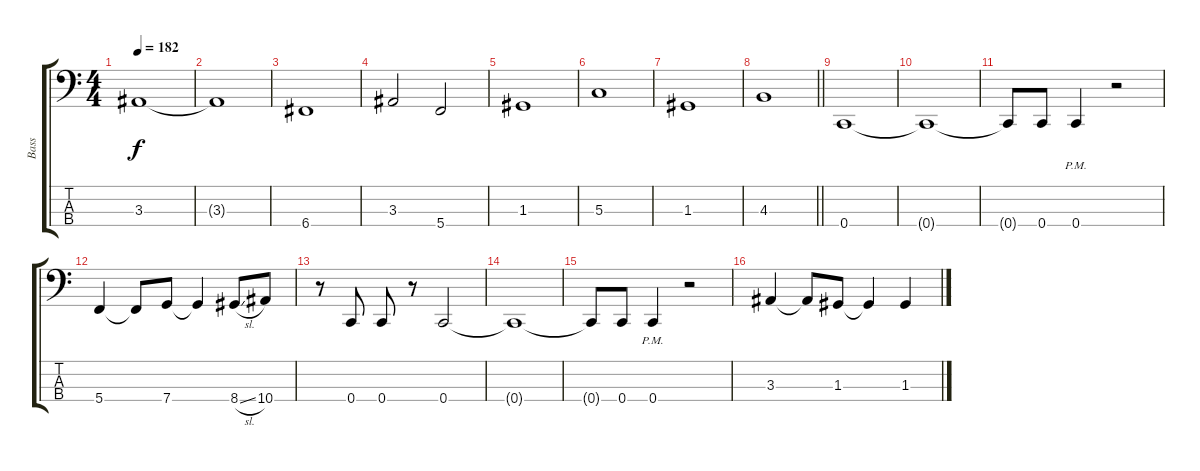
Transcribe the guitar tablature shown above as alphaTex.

\track ("Bass" "Bass") {instrument slapbass1}
\staff {score tabs}
\tuning (F2 C2 G1 C1) {hide}
\ts (4 4)
\tempo 182
\clef f4
\ks c
3.3.1{dy f} |
3.3{t}.1 |
6.4.1 |
3.3.2 5.4.2 |
1.3.1 |
5.3.1 |
1.3.1 |
\barLineRight lightlight
4.3.1 |
0.4.1{volume 16 balance 8 instrument slapbass1} |
0.4{t}.1 |
0.4{t}.8 0.4.8 0.4{pm}.4 r.2 |
5.4.4 5.4{t}.8 7.4.8 7.4{t}.4 8.4{sl}.8 10.4.8 |
r.8 0.4.8 0.4.8 r.8 0.4.2 |
0.4{t}.1 |
0.4{t}.8 0.4.8 0.4{pm}.4 r.2 |
3.3.4 3.3{t}.8 1.3.8 1.3{t}.4 1.3.4
